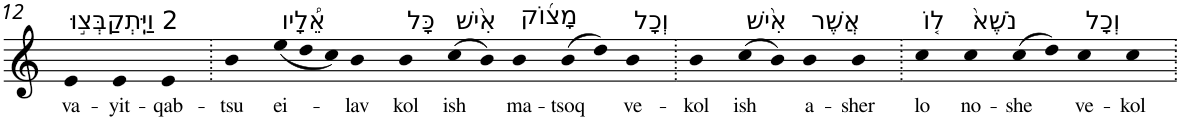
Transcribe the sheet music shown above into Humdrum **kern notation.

**kern	**text
*part1	*part1
*staff1	*staff1
*I"Piano	*
*I'Pno	*
!!LO:PB:g=z
*clefG2	*
*k[]	*
=12	=12
!LO:TX:a:t=2 וַיִּֽתְקַבְּצ֣וּ	!
!	!LO:LY:b
4e	va-
!	!LO:LY:b
4e	-yit-
!	!LO:LY:b
4e	-qab-
=13.	=13.
!	!LO:LY:b
4b	-tsu
*Xtuplet	*
!LO:TX:a:t=אֵ֠לָיו	!
!	!LO:LY:b
(<12ee	ei-
12dd	.
12cc)	.
!	!LO:LY:b
4b	-lav
!LO:TX:a:t=כָּל	!
!	!LO:LY:b
4b	kol
!LO:TX:a:t=אִ֨ישׁ	!
!	!LO:LY:b
(>8cc	ish
8b)	.
!LO:TX:a:t=מָצ֜וֹק	!
!	!LO:LY:b
4b	ma-
!	!LO:LY:b
(>8b	-tsoq
8dd)	.
!LO:TX:a:t=וְכָל	!
!	!LO:LY:b
4b	ve-
=14.	=14.
!	!LO:LY:b
4b	-kol
!LO:TX:a:t=אִ֨ישׁ	!
!	!LO:LY:b
(>8cc	ish
8b)	.
!LO:TX:a:t=אֲשֶׁר	!
!	!LO:LY:b
4b	a-
!	!LO:LY:b
4b	-sher
=15.	=15.
!LO:TX:a:t=ל֤וֹ	!
!	!LO:LY:b
4cc	lo
!LO:TX:a:t=נֹשֶׁא֙	!
!	!LO:LY:b
4cc	no-
!	!LO:LY:b
(>8cc	-she
8dd)	.
!LO:TX:a:t=וְכָל	!
!	!LO:LY:b
4cc	ve-
!	!LO:LY:b
4cc	-kol
=.	=.
*-	*-
